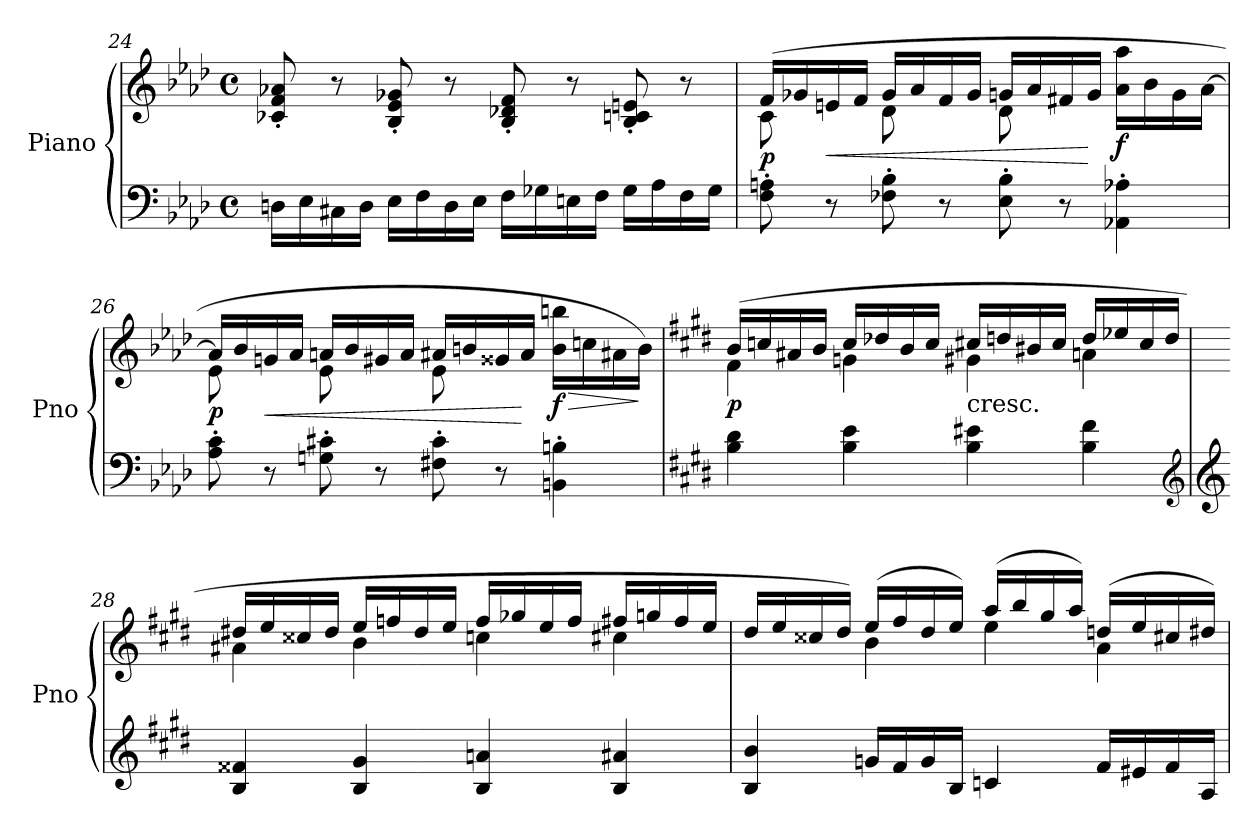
**kern	**kern	**dynam
*part1	*part1	*part1
*staff2	*staff1	*staff1/2
*I"Piano	*	*
*I'Pno	*	*
!!LO:PB:g=z
*clefF4	*clefG2	*
*k[b-e-a-d-]	*k[b-e-a-d-]	*
*A-:	*A-:	*
*M4/4	*M4/4	*
*met(c)	*met(c)	*
=24	=24	=24
16Dn\LL	8c-X/' 8f/' 8a-X/'	.
16E-\	.	.
16C#X\	8r	.
16D\JJ	.	.
16E-\LL	8B-/' 8e-/' 8g-X/'	.
16F\	.	.
16D\	8r	.
16E-\JJ	.	.
16F\LL	8B-/' 8d-X/' 8f/'	.
16G-X\	.	.
16En\	8r	.
16F\JJ	.	.
16G-\LL	8B-/' 8cn/' 8en/'	.
16A-\	.	.
16F\	8r	.
16G-\JJ	.	.
=25	=25	=25
*	*^	*
!	!	!	!LO:DY:b
8F\' 8An\'	(16f/LL	8c\	p
.	16g-X/	.	.
!	!	!	!LO:HP:b
8r	16en/	8ryy	<
.	16f/JJ	.	.
8F-X\' 8B-\'	16g-/LL	8d-\	.
.	16a-/	.	.
8r	16f/	8ryy	.
.	16g-/JJ	.	.
8E-\' 8B-\'	16gn/LL	8d-\	.
.	16a-/	.	.
8r	16f#X/	4.ryy	.
.	16g/JJ	.	[
!	!	!	!LO:DY:b
4AA-X\' 4A-X\'	16a-\ 16aa-\LL	.	f
.	16b-\	.	.
.	16g\	.	.
.	[16a-\JJ	.	.
!!LO:LB:g=z	!!
=26	=26	=26	=26
!	!	!	!LO:DY:b
8A-\' 8c\'	16a-/LL]	8e-\	p
.	16b-/	.	.
!	!	!	!LO:HP:b
8r	16gn/	8ryy	<
.	16a-/JJ	.	.
8Gn\' 8c#X\'	16an/LL	8e-\	.
.	16b-/	.	.
8r	16g#X/	8ryy	.
.	16a/JJ	.	.
8F#X\' 8c#\'	16a#X/LL	8e-\	.
.	16bn/	.	.
8r	16g##X/	4.ryy	.
.	16a#/JJ	.	[
!	!	!	!LO:HP:b
!	!	!	!LO:DY:n=1:b
4BBn\' 4Bn\'	16b\ 16bbn\LL	.	> f
.	16ccn\	.	.
.	16a#X\	.	.
.	16b\JJ)	.	]
=27	=27	=27	=27
*k[f#c#g#d#]	*k[f#c#g#d#]	*	*
*E:	*E:	*	*
!	!	!	!LO:DY:b
4B\ 4d#\	(16b/LL	4f#\	p
.	16ccn/	.	.
.	16a#X/	.	.
.	16b/JJ	.	.
4B\ 4e\	16cc/LL	4gn\	.
.	16dd-X/	.	.
.	16b/	.	.
.	16cc/JJ	.	.
!	!LO:TX:b:t=cresc.	!	!
4B\ 4e#X\	16cc#X/LL	4g#X\	.
.	16ddn/	.	.
.	16b#X/	.	.
.	16cc#/JJ	.	.
4B\ 4f#\	16dd/LL	4an\	.
.	16ee-X/	.	.
.	16cc#/	.	.
.	16dd/JJ	.	.
*clefG2	*	*	*
!!LO:LB:g=z	!!
=28	=28	=28	=28
*clefG2	*	*	*
4B/ 4f##X/	16dd#X/LL	4a#X\	.
.	16ee/	.	.
.	16cc##X/	.	.
.	16dd#/JJ	.	.
4B/ 4g#/	16ee/LL	4b\	.
.	16ffn/	.	.
.	16dd#/	.	.
.	16ee/JJ	.	.
4B/ 4an/	16ff/LL	4ccn\	.
.	16gg-X/	.	.
.	16ee/	.	.
.	16ff/JJ	.	.
4B/ 4a#X/	16ff#X/LL	4cc#X\	.
.	16ggn/	.	.
.	16ff#/	.	.
.	16ee/JJ	.	.
=29	=29	=29	=29
4B/ 4b/	16dd#/LL	4ryy	.
.	16ee/	.	.
.	16cc##X/	.	.
.	16dd#/JJ)	.	.
16gn/LL	(16ee/LL	4b\	.
16f#/	16ff#/	.	.
16g/	16dd#/	.	.
16B/JJ	16ee/JJ)	.	.
4cn/	(16aa/LL	4ee\	.
.	16bb/	.	.
.	16gg#/	.	.
.	16aa/JJ)	.	.
16f#/LL	(16ddn/LL	4a\	.
16e#X/	16ee/	.	.
16f#/	16cc#X/	.	.
16A/JJ	16dd#X/JJ)	.	.
*	*v	*v	*
=	=	=
*-	*-	*-
